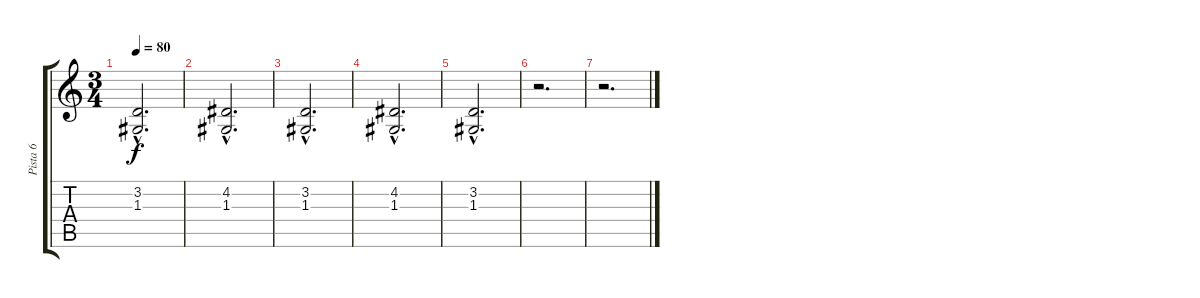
\track ("Pista 6" "Pista 6") {instrument voiceoohs}
\staff {score tabs}
\tuning (E4 B3 G3 D3 A2 E2) {hide}
\ts (3 4)
\tempo 80
\clef g2
\ks c
(3.2{hac} 1.3{hac}).2{d dy f} |
(4.2{hac} 1.3{hac}).2{d} |
(3.2{hac} 1.3{hac}).2{d} |
(4.2{hac} 1.3{hac}).2{d} |
(3.2{hac} 1.3{hac}).2{d} |
r.2{d} |
r.2{d}
